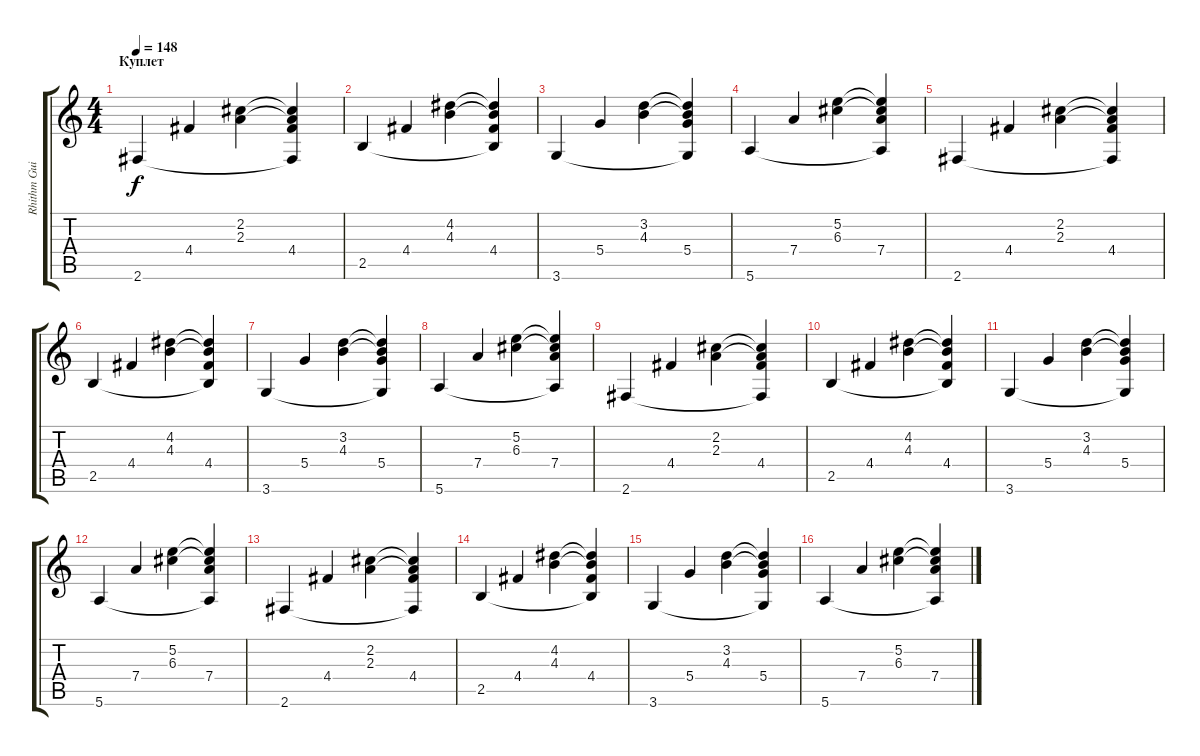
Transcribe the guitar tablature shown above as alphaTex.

\track ("Rhithm Guitar" "Rhithm Gui") {instrument acousticguitarnylon}
\staff {score tabs}
\tuning (E4 B3 G3 D3 A2 E2) {hide}
\ts (4 4)
\section ("" "Куплет")
\tempo 148
\clef g2
\ks c
2.6.4{dy f instrument acousticguitarnylon} 4.4.4 (2.2 2.3).4 (2.2{t} 2.3{t} 4.4 2.6{t}).4 |
2.5.4 4.4.4 (4.2 4.3).4 (4.2{t} 4.3{t} 4.4 2.5{t}).4 |
3.6.4 5.4.4 (3.2 4.3).4 (3.2{t} 4.3{t} 5.4 3.6{t}).4 |
5.6.4 7.4.4 (5.2 6.3).4 (5.2{t} 6.3{t} 7.4 5.6{t}).4 |
2.6.4{instrument acousticguitarnylon} 4.4.4 (2.2 2.3).4 (2.2{t} 2.3{t} 4.4 2.6{t}).4 |
2.5.4 4.4.4 (4.2 4.3).4 (4.2{t} 4.3{t} 4.4 2.5{t}).4 |
3.6.4 5.4.4 (3.2 4.3).4 (3.2{t} 4.3{t} 5.4 3.6{t}).4 |
5.6.4 7.4.4 (5.2 6.3).4 (5.2{t} 6.3{t} 7.4 5.6{t}).4 |
2.6.4{instrument acousticguitarnylon} 4.4.4 (2.2 2.3).4 (2.2{t} 2.3{t} 4.4 2.6{t}).4 |
2.5.4 4.4.4 (4.2 4.3).4 (4.2{t} 4.3{t} 4.4 2.5{t}).4 |
3.6.4 5.4.4 (3.2 4.3).4 (3.2{t} 4.3{t} 5.4 3.6{t}).4 |
5.6.4 7.4.4 (5.2 6.3).4 (5.2{t} 6.3{t} 7.4 5.6{t}).4 |
2.6.4{instrument acousticguitarnylon} 4.4.4 (2.2 2.3).4 (2.2{t} 2.3{t} 4.4 2.6{t}).4 |
2.5.4 4.4.4 (4.2 4.3).4 (4.2{t} 4.3{t} 4.4 2.5{t}).4 |
3.6.4 5.4.4 (3.2 4.3).4 (3.2{t} 4.3{t} 5.4 3.6{t}).4 |
5.6.4 7.4.4 (5.2 6.3).4 (5.2{t} 6.3{t} 7.4 5.6{t}).4
